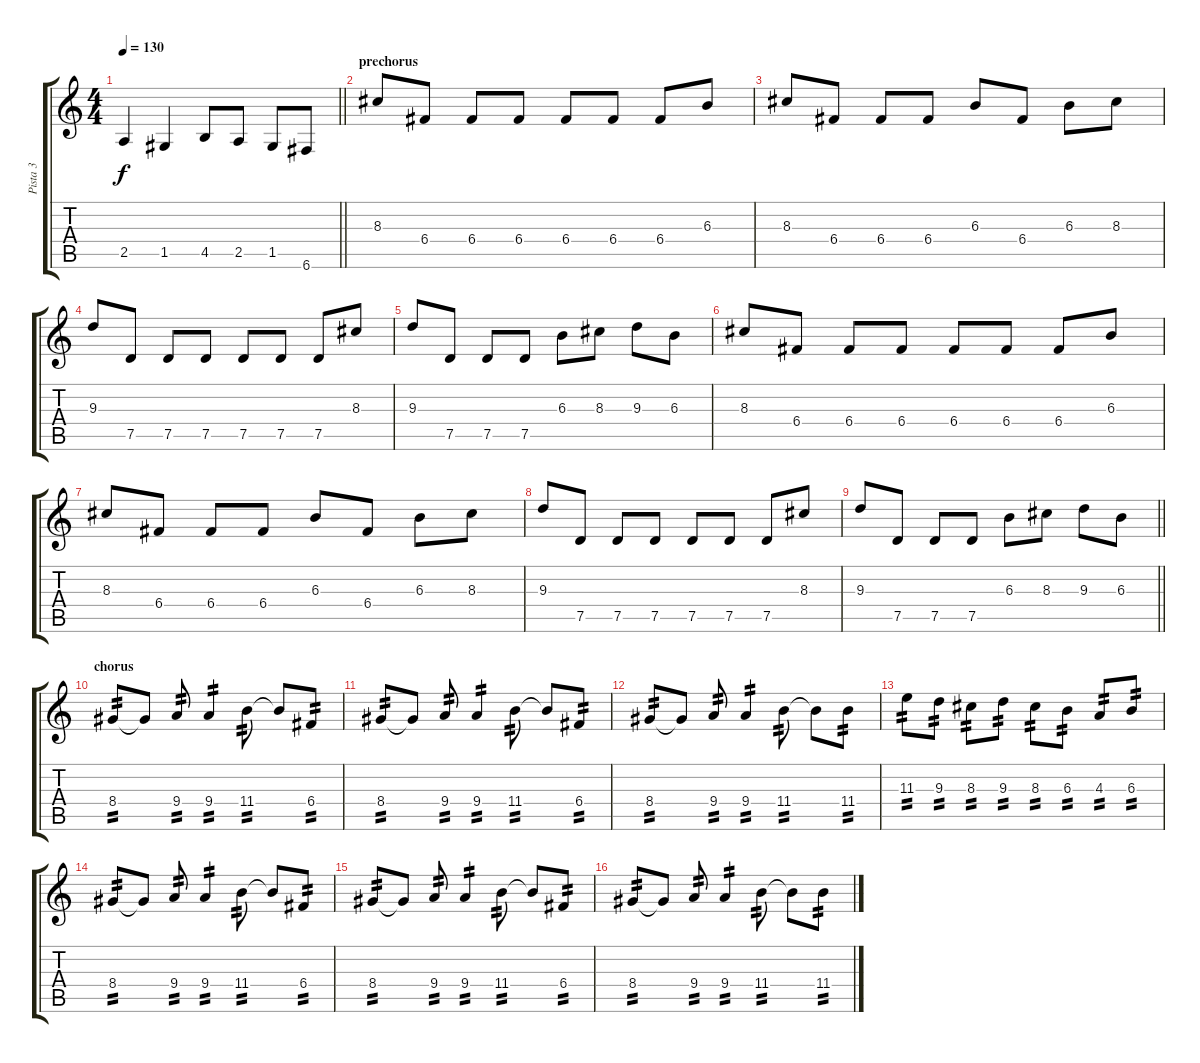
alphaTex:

\track ("Pista 3" "Pista 3") {instrument distortionguitar}
\staff {score tabs}
\tuning (D4 A3 F3 C3 G2 C2) {hide}
\ts (4 4)
\tempo 130
\clef g2
\barLineRight lightlight
\ks c
2.5.4{dy f} 1.5.4 4.5.8 2.5.8 1.5.8 6.6.8 |
\section ("" "prechorus")
8.3.8 6.4.8 6.4.8 6.4.8 6.4.8 6.4.8 6.4.8 6.3.8 |
8.3.8 6.4.8 6.4.8 6.4.8 6.3.8 6.4.8 6.3.8 8.3.8 |
9.3.8 7.5.8 7.5.8 7.5.8 7.5.8 7.5.8 7.5.8 8.3.8 |
9.3.8 7.5.8 7.5.8 7.5.8 6.3.8 8.3.8 9.3.8 6.3.8 |
8.3.8 6.4.8 6.4.8 6.4.8 6.4.8 6.4.8 6.4.8 6.3.8 |
8.3.8 6.4.8 6.4.8 6.4.8 6.3.8 6.4.8 6.3.8 8.3.8 |
9.3.8 7.5.8 7.5.8 7.5.8 7.5.8 7.5.8 7.5.8 8.3.8 |
\barLineRight lightlight
9.3.8 7.5.8 7.5.8 7.5.8 6.3.8 8.3.8 9.3.8 6.3.8 |
\section ("" "chorus")
8.4.8{tp 2} 8.4{t}.8 9.4.8{tp 2} 9.4.4{tp 2} 11.4.8{tp 2} 11.4{t}.8 6.4.8{tp 2} |
8.4.8{tp 2} 8.4{t}.8 9.4.8{tp 2} 9.4.4{tp 2} 11.4.8{tp 2} 11.4{t}.8 6.4.8{tp 2} |
8.4.8{tp 2} 8.4{t}.8 9.4.8{tp 2} 9.4.4{tp 2} 11.4.8{tp 2} 11.4{t}.8 11.4.8{tp 2} |
11.3.8{tp 2} 9.3.8{tp 2} 8.3.8{tp 2} 9.3.8{tp 2} 8.3.8{tp 2} 6.3.8{tp 2} 4.3.8{tp 2} 6.3.8{tp 2} |
8.4.8{tp 2} 8.4{t}.8 9.4.8{tp 2} 9.4.4{tp 2} 11.4.8{tp 2} 11.4{t}.8 6.4.8{tp 2} |
8.4.8{tp 2} 8.4{t}.8 9.4.8{tp 2} 9.4.4{tp 2} 11.4.8{tp 2} 11.4{t}.8 6.4.8{tp 2} |
8.4.8{tp 2} 8.4{t}.8 9.4.8{tp 2} 9.4.4{tp 2} 11.4.8{tp 2} 11.4{t}.8 11.4.8{tp 2}
